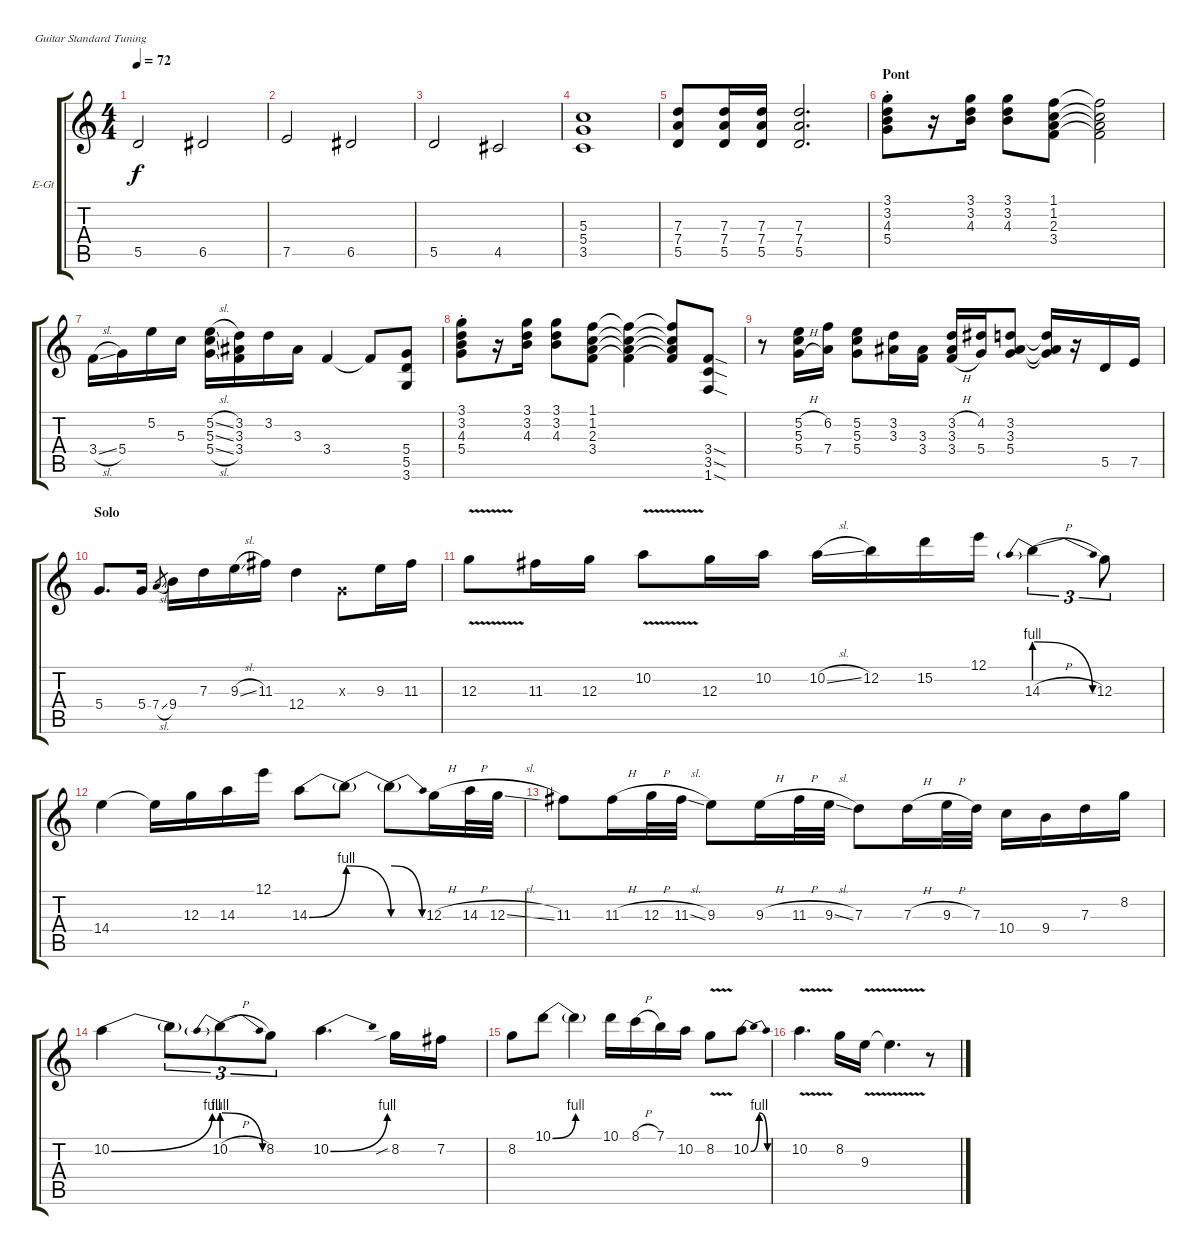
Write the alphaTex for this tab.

\bracketExtendMode groupsimilarinstruments
\firstSystemTrackNameOrientation horizontal
\otherSystemsTrackNameOrientation horizontal
\track ("You" "E-Gt") {mute multiBarRest instrument distortionguitar}
\staff {score tabs}
\tuning (E4 B3 G3 D3 A2 E2)
\ts (4 4)
\tempo 72
\clef g2
\ks c
5.5.2{dy f} 6.5.2 |
7.5.2 6.5.2 |
5.5.2 4.5.2 |
(5.3 3.5 5.4).1 |
(7.3 7.4 5.5).8 (7.3 7.4 5.5).16 (7.3 7.4 5.5).16 (7.3 7.4 5.5).2{d} |
\section ("" "Pont")
(3.1{st} 3.2{st} 4.3{st} 5.4{st}).8 r.16 (3.1 3.2 4.3).16 (3.1 3.2 4.3).8 (1.1 1.2 2.3 3.4).8 (1.1{t} 1.2{t} 2.3{t} 3.4{t}).2 |
3.4{sl}.16 5.4.16 5.2.16 5.3.16 (5.4{sl} 5.3{sl} 5.2{sl}).16 (3.4 3.3 3.2).16 3.2.16 3.3.16 3.4.4 3.4{t}.8 (5.4 5.5 3.6).8 |
(3.1{st} 3.2{st} 4.3{st} 5.4{st}).8 r.16 (3.1 3.2 4.3).16 (3.1 3.2 4.3).8 (1.1 1.2 2.3 3.4).8 (1.1{t} 1.2{t} 2.3{t} 3.4{t}).4 (3.4{t} 1.1{t} 1.2{t} 2.3{t}).8 (3.4{sod} 3.5{sod} 1.6{sod}).8 |
r.8 (5.2{h} 5.3 5.4{h}).16 (6.2 7.4).16 (5.2 5.3 5.4).8 (3.2 3.3).16 (3.3 3.4).16 (3.2{h} 3.3 3.4{h}).16 (4.2 5.4).16 (3.2 3.3 5.4).8 (3.2{t} 3.3{t} 5.4{t}).16 r.16 5.5.16 7.5.16 |
\section ("" "Solo")
5.4.8{d} 5.4.16 7.4{sl}.8{gr} 9.4.16 7.3.16 9.3{sl}.16 11.3.16 12.4.4 0.3{x}.8 9.3.16 11.3.16 |
12.3{v}.8 11.3.16 12.3.16 10.2{v}.8 12.3.16 10.2.16 10.2{sl}.16 12.2.16 15.2.16 12.1.16 14.3{be (prebendrelease 0 4 31.2 0) h}.4{tu (3 2)} 12.3.8{tu (3 2)} |
14.4.4 14.4{t}.16 12.3.16 14.3.16 12.1.16 14.3{be (bend 0 0 15 4)}.8 14.3{be (release 0 4 15 0) t}.8 14.3{be (release 0 4 15 0) t}.8 12.3{h}.16 14.3{h}.32 12.3{sl}.32 |
11.3.8 11.3{h}.16 12.3{h}.32 11.3{sl}.32 9.3.8 9.3{h}.16 11.3{h}.32 9.3{sl}.32 7.3.8 7.3{h}.16 9.3{h}.32 7.3.32 10.4.16 9.4.16 7.3.16 8.2.16 |
10.2{be (bend 0 0 15 4)}.4 10.2{t}.8{tu (3 2)} 10.2{be (prebendrelease 0 4 59.4 0) h}.8{tu (3 2)} 8.2.8{tu (3 2)} 10.2{be (bend 0 0 15 4)}.4{d} 8.2{sib}.16 7.2.16 |
8.2.8 10.1{be (bend 0 0 60 4)}.8 10.1{be (hold 0 0 60 0) t}.4 10.1.16 8.1{h}.16 7.1.16 10.2.16 8.2{v}.8 10.2{be (bendrelease 0 0 22.2 4 36.6 4 59.4 0)}.8 |
10.2{v}.4{d} 8.2.16 9.3{v}.16 9.3{v t}.4{d} r.8
